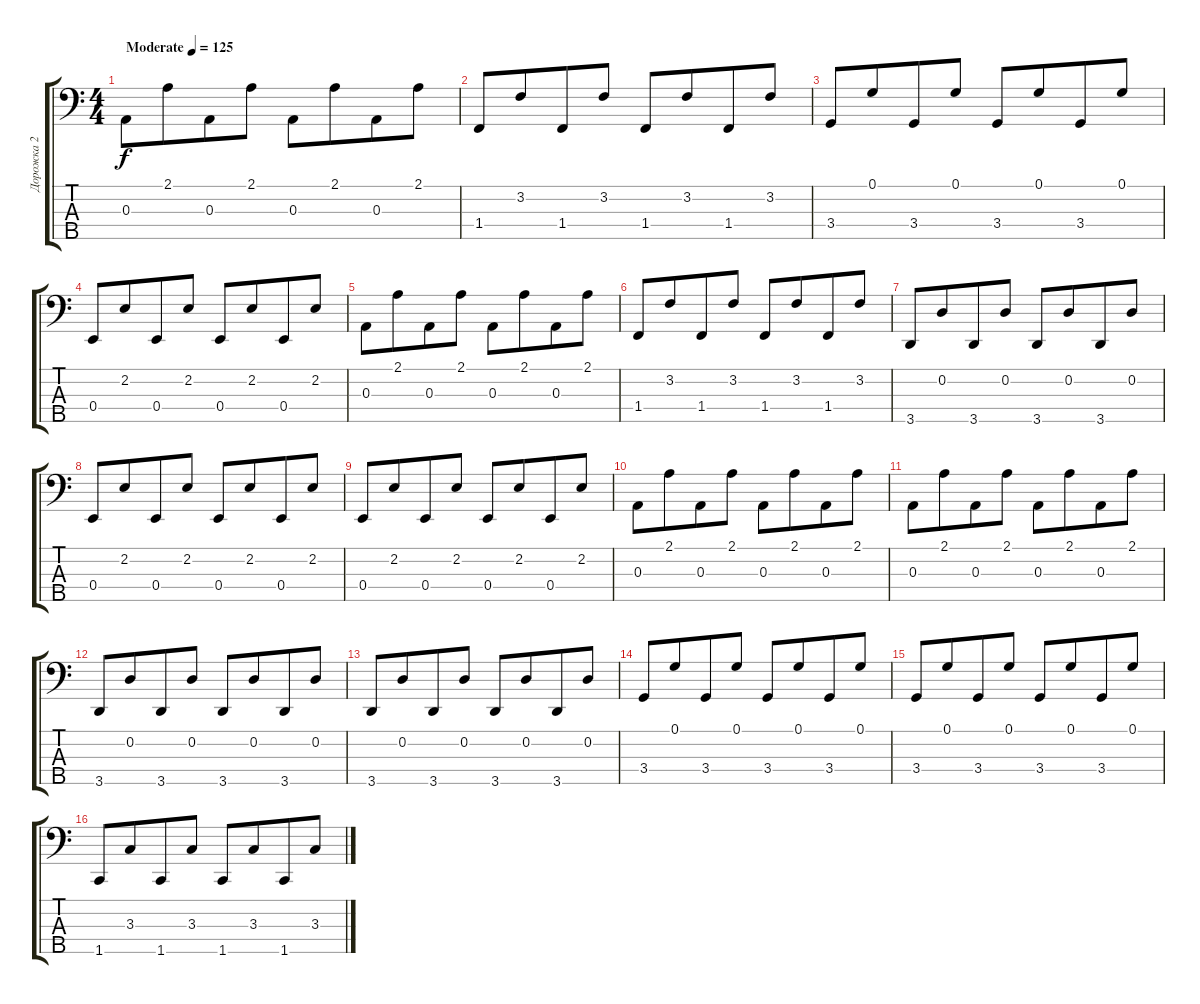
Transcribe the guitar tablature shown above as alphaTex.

\track ("Дорожка 2" "Дорожка 2") {instrument electricbassfinger}
\staff {score tabs}
\tuning (G2 D2 A1 E1 B0) {hide}
\ts (4 4)
\tempo (125 "Moderate")
\clef f4
\ks c
0.3.8{dy f instrument electricbassfinger} 2.1.8{beam merge} 0.3.8 2.1.8 0.3.8 2.1.8{beam merge} 0.3.8 2.1.8 |
1.4.8 3.2.8{beam merge} 1.4.8 3.2.8 1.4.8 3.2.8{beam merge} 1.4.8 3.2.8 |
3.4.8{beam Up} 0.1.8{beam Up beam merge} 3.4.8{beam Up} 0.1.8{beam Up} 3.4.8{beam Up} 0.1.8{beam Up beam merge} 3.4.8{beam Up} 0.1.8{beam Up} |
0.4.8 2.2.8{beam merge} 0.4.8 2.2.8 0.4.8 2.2.8{beam merge} 0.4.8 2.2.8 |
0.3.8 2.1.8{beam merge} 0.3.8 2.1.8 0.3.8 2.1.8{beam merge} 0.3.8 2.1.8 |
1.4.8 3.2.8{beam merge} 1.4.8 3.2.8 1.4.8 3.2.8{beam merge} 1.4.8 3.2.8 |
3.5.8 0.2.8{beam merge} 3.5.8 0.2.8 3.5.8 0.2.8{beam merge} 3.5.8 0.2.8 |
0.4.8 2.2.8{beam merge} 0.4.8 2.2.8 0.4.8 2.2.8{beam merge} 0.4.8 2.2.8 |
0.4.8 2.2.8{beam merge} 0.4.8 2.2.8 0.4.8 2.2.8{beam merge} 0.4.8 2.2.8 |
0.3.8 2.1.8{beam merge} 0.3.8 2.1.8 0.3.8 2.1.8{beam merge} 0.3.8 2.1.8 |
0.3.8 2.1.8{beam merge} 0.3.8 2.1.8 0.3.8 2.1.8{beam merge} 0.3.8 2.1.8 |
3.5.8 0.2.8{beam merge} 3.5.8 0.2.8 3.5.8 0.2.8{beam merge} 3.5.8 0.2.8 |
3.5.8 0.2.8{beam merge} 3.5.8 0.2.8 3.5.8 0.2.8{beam merge} 3.5.8 0.2.8 |
3.4.8{beam Up} 0.1.8{beam Up beam merge} 3.4.8{beam Up} 0.1.8{beam Up} 3.4.8{beam Up} 0.1.8{beam Up beam merge} 3.4.8{beam Up} 0.1.8{beam Up} |
3.4.8{beam Up} 0.1.8{beam Up beam merge} 3.4.8{beam Up} 0.1.8{beam Up} 3.4.8{beam Up} 0.1.8{beam Up beam merge} 3.4.8{beam Up} 0.1.8{beam Up} |
1.5.8 3.3.8{beam merge} 1.5.8 3.3.8 1.5.8 3.3.8{beam merge} 1.5.8 3.3.8
